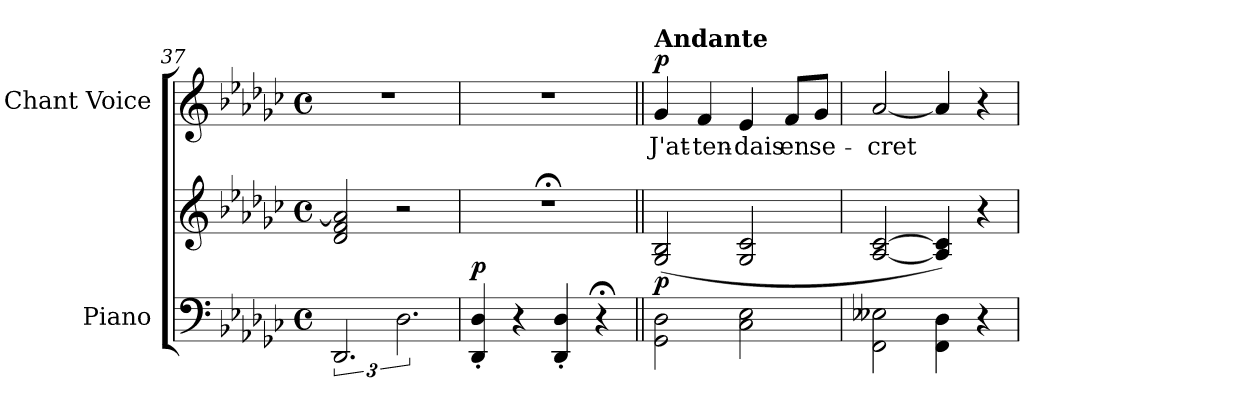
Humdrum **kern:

**kern	**kern	**dynam	**kern	**text	**dynam
*part2	*part2	*part2	*part1	*part1	*part1
*staff3	*staff2	*staff2/3	*staff1	*staff1	*staff1
*I"Piano	*	*	*I"Chant Voice	*	*
*I'Pno	*	*	*	*	*
*clefF4	*clefG2	*	*clefG2	*	*
*k[b-e-a-d-g-c-]	*k[b-e-a-d-g-c-]	*	*k[b-e-a-d-g-c-]	*	*
*M4/4	*M4/4	*	*M4/4	*	*
*met(c)	*met(c)	*	*met(c)	*	*
=37	=37	=37	=37	=37	=37
3.DD-	2d-/ 2f/ 2a-/]	.	1r	.	.
3.D-	2r	.	.	.	.
=38	=38	=38	=38	=38	=38
!	!	!LO:DY:a=2	!	!	!
4DD-/' 4D-/'	1r;<	p	1r	.	.
4r	.	.	.	.	.
4DD-/' 4D-/'	.	.	.	.	.
4r;<	.	.	.	.	.
=39||	=39||	=39||	=39||	=39||	=39||
!	!	!	!LO:TX:a:B:t=Andante	!	!
!	!	!LO:DY:b	!	!	!LO:DY:a
2GG-\ 2D-\	(2G-/ 2B-/	p	4g-/	J'at-	p
.	.	.	4f/	-ten-	.
2C-\ 2E-\	2G-/ 2c-/	.	4e-/	-dais	.
.	.	.	8f/L	en	.
.	.	.	8g-/J	se-	.
=40	=40	=40	=40	=40	=40
2FF\ 2E--X\	[2A-/ [2c-/	.	[2a-/	-cret	.
4FF\ 4D-\	4A-/] 4c-/])	.	4a-/]	.	.
4r	4r	.	4r	.	.
=	=	=	=	=	=
*-	*-	*-	*-	*-	*-
